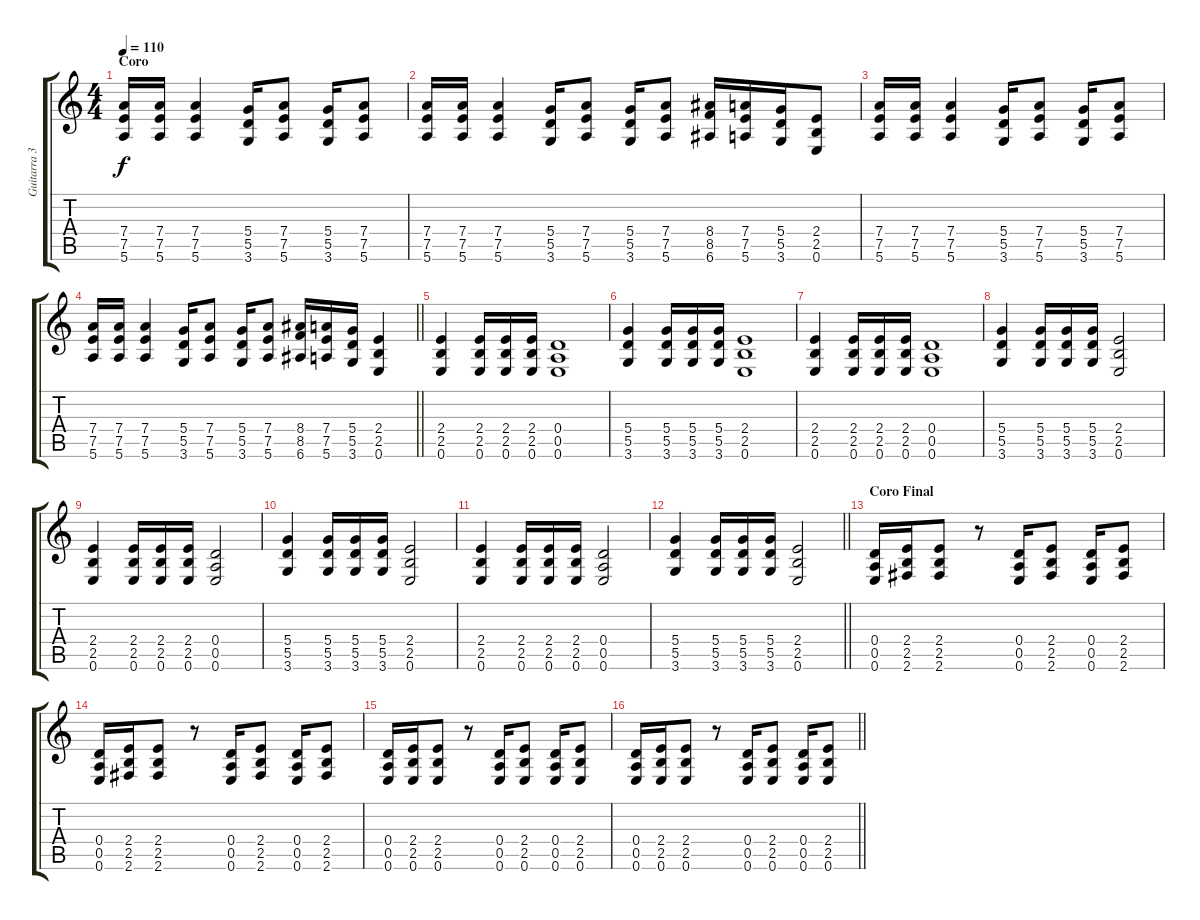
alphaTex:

\track ("Guitarra 3" "Guitarra 3") {instrument distortionguitar}
\staff {score tabs}
\tuning (E4 B3 G3 D3 A2 E2) {hide}
\ts (4 4)
\section ("" "Coro")
\tempo 110
\clef g2
\ks c
(7.4 7.5 5.6).16{dy f} (7.4 7.5 5.6).16 (7.4 7.5 5.6).4 (5.4 5.5 3.6).16 (7.4 7.5 5.6).8 (5.4 5.5 3.6).16 (7.4 7.5 5.6).8 |
(7.4 7.5 5.6).16 (7.4 7.5 5.6).16 (7.4 7.5 5.6).4 (5.4 5.5 3.6).16 (7.4 7.5 5.6).8 (5.4 5.5 3.6).16 (7.4 7.5 5.6).8 (8.4 8.5 6.6).16 (7.4 7.5 5.6).16 (5.4 5.5 3.6).16 (2.4 2.5 0.6).8 |
(7.4 7.5 5.6).16 (7.4 7.5 5.6).16 (7.4 7.5 5.6).4 (5.4 5.5 3.6).16 (7.4 7.5 5.6).8 (5.4 5.5 3.6).16 (7.4 7.5 5.6).8 |
\barLineRight lightlight
(7.4 7.5 5.6).16 (7.4 7.5 5.6).16 (7.4 7.5 5.6).4 (5.4 5.5 3.6).16 (7.4 7.5 5.6).8 (5.4 5.5 3.6).16 (7.4 7.5 5.6).8 (8.4 8.5 6.6).16 (7.4 7.5 5.6).16 (5.4 5.5 3.6).16 (2.4 2.5 0.6).4 |
(2.4 2.5 0.6).4 (2.4 2.5 0.6).16 (2.4 2.5 0.6).16 (2.4 2.5 0.6).16 (0.4 0.5 0.6).1 |
(5.4 5.5 3.6).4 (5.4 5.5 3.6).16 (5.4 5.5 3.6).16 (5.4 5.5 3.6).16 (2.4 2.5 0.6).1 |
(2.4 2.5 0.6).4 (2.4 2.5 0.6).16 (2.4 2.5 0.6).16 (2.4 2.5 0.6).16 (0.4 0.5 0.6).1 |
(5.4 5.5 3.6).4 (5.4 5.5 3.6).16 (5.4 5.5 3.6).16 (5.4 5.5 3.6).16 (2.4 2.5 0.6).2 |
(2.4 2.5 0.6).4 (2.4 2.5 0.6).16 (2.4 2.5 0.6).16 (2.4 2.5 0.6).16 (0.4 0.5 0.6).2 |
(5.4 5.5 3.6).4 (5.4 5.5 3.6).16 (5.4 5.5 3.6).16 (5.4 5.5 3.6).16 (2.4 2.5 0.6).2 |
(2.4 2.5 0.6).4 (2.4 2.5 0.6).16 (2.4 2.5 0.6).16 (2.4 2.5 0.6).16 (0.4 0.5 0.6).2 |
\barLineRight lightlight
(5.4 5.5 3.6).4 (5.4 5.5 3.6).16 (5.4 5.5 3.6).16 (5.4 5.5 3.6).16 (2.4 2.5 0.6).2 |
\section ("" "Coro Final")
(0.4 0.5 0.6).16 (2.4 2.5 2.6).16 (2.4 2.5 2.6).8 r.8 (0.4 0.5 0.6).16 (2.4 2.5 2.6).8 (0.4 0.5 0.6).16 (2.4 2.5 2.6).8 |
(0.4 0.5 0.6).16 (2.4 2.5 2.6).16 (2.4 2.5 2.6).8 r.8 (0.4 0.5 0.6).16 (2.4 2.5 2.6).8 (0.4 0.5 0.6).16 (2.4 2.5 2.6).8 |
(0.4 0.5 0.6).16 (2.4 2.5 0.6).16 (2.4 2.5 0.6).8 r.8 (0.4 0.5 0.6).16 (2.4 2.5 0.6).8 (0.4 0.5 0.6).16 (2.4 2.5 0.6).8 |
\barLineRight lightlight
(0.4 0.5 0.6).16 (2.4 2.5 0.6).16 (2.4 2.5 0.6).8 r.8 (0.4 0.5 0.6).16 (2.4 2.5 0.6).8 (0.4 0.5 0.6).16 (2.4 2.5 0.6).8
